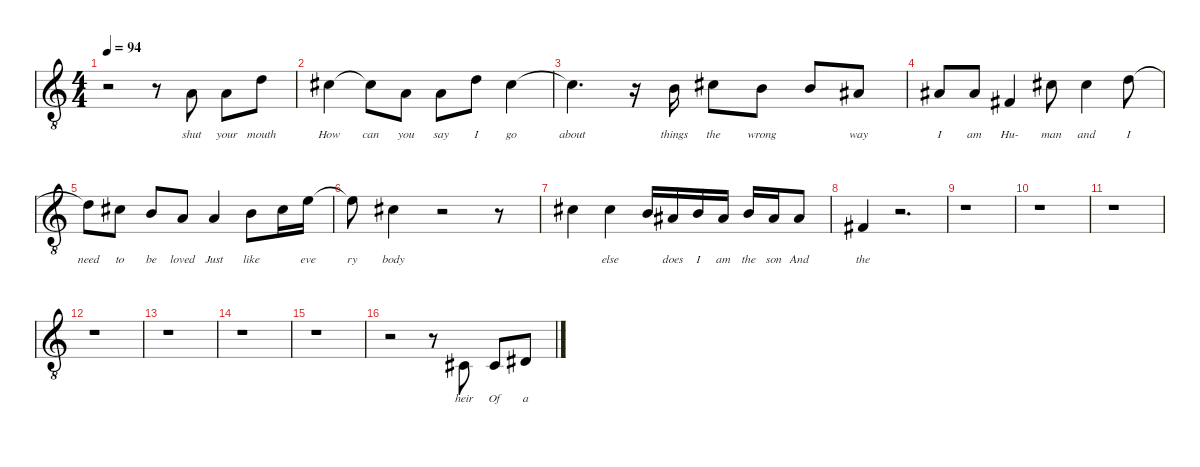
\defaultSystemsLayout 4
\hideDynamics
\bracketExtendMode nobrackets
\singleTrackTrackNamePolicy hidden
\multiTrackTrackNamePolicy hidden
\otherSystemsTrackNameOrientation horizontal
\track ("Morrissey" "pad.synth.") {defaultSystemsLayout 4 instrument pad7halo}
\staff {score}
\tuning (E4 B3 G3 D3 A2 E2)
\ts (4 4)
\tempo 94
\clef g2
\ottava 8vb
\ks c
r.2{dy f beam Down} r.8{beam Down} 7.4.8{lyrics (0 "shut") lyrics (1 "") lyrics (2 "") lyrics (3 "") lyrics (4 "") beam Up} 7.4.8{lyrics (0 "your") lyrics (1 "") lyrics (2 "") lyrics (3 "") lyrics (4 "") beam Down} 7.3.8{lyrics (0 "mouth") lyrics (1 "") lyrics (2 "") lyrics (3 "") lyrics (4 "") beam Down} |
6.3{acc #}.4{lyrics (0 "How") lyrics (1 "") lyrics (2 "") lyrics (3 "") lyrics (4 "") beam Down} 6.3{t acc #}.8{lyrics (0 "can") lyrics (1 "") lyrics (2 "") lyrics (3 "") lyrics (4 "") beam Down} 2.3.8{lyrics (0 "you") lyrics (1 "") lyrics (2 "") lyrics (3 "") lyrics (4 "") beam Down} 2.3.8{lyrics (0 "say") lyrics (1 "") lyrics (2 "") lyrics (3 "") lyrics (4 "") beam Down} 7.3.8{lyrics (0 "I") lyrics (1 "") lyrics (2 "") lyrics (3 "") lyrics (4 "") beam Down} 6.3{acc #}.4{lyrics (0 "go") lyrics (1 "") lyrics (2 "") lyrics (3 "") lyrics (4 "") beam Down} |
6.3{t acc #}.4{d lyrics (0 "about") lyrics (1 "") lyrics (2 "") lyrics (3 "") lyrics (4 "") beam Down} r.16{beam Down} 4.3.16{lyrics (0 "things") lyrics (1 "") lyrics (2 "") lyrics (3 "") lyrics (4 "") beam Down} 6.3{acc #}.8{lyrics (0 "the") lyrics (1 "") lyrics (2 "") lyrics (3 "") lyrics (4 "") beam Down} 4.3.8{lyrics (0 "wrong") lyrics (1 "") lyrics (2 "") lyrics (3 "") lyrics (4 "") beam Down} 4.3.8{beam Up} 3.3{acc #}.8{lyrics (0 "way") lyrics (1 "") lyrics (2 "") lyrics (3 "") lyrics (4 "") beam Up} |
3.3{acc #}.8{lyrics (0 "I") lyrics (1 "") lyrics (2 "") lyrics (3 "") lyrics (4 "") beam Up} 3.3{acc #}.8{lyrics (0 "am") lyrics (1 "") lyrics (2 "") lyrics (3 "") lyrics (4 "") beam Up} 4.4{acc #}.4{lyrics (0 "Hu-") lyrics (1 "") lyrics (2 "") lyrics (3 "") lyrics (4 "") beam Up} 6.3{acc #}.8{lyrics (0 "man") lyrics (1 "") lyrics (2 "") lyrics (3 "") lyrics (4 "") beam Down} 6.3{acc #}.4{lyrics (0 "and") lyrics (1 "") lyrics (2 "") lyrics (3 "") lyrics (4 "") beam Down} 7.3.8{lyrics (0 "I") lyrics (1 "") lyrics (2 "") lyrics (3 "") lyrics (4 "") beam Down} |
7.3{t}.8{lyrics (0 "need") lyrics (1 "") lyrics (2 "") lyrics (3 "") lyrics (4 "") beam Down} 6.3{acc #}.8{lyrics (0 "to") lyrics (1 "") lyrics (2 "") lyrics (3 "") lyrics (4 "") beam Down} 4.3.8{lyrics (0 "be") lyrics (1 "") lyrics (2 "") lyrics (3 "") lyrics (4 "") beam Up} 2.3.8{lyrics (0 "loved") lyrics (1 "") lyrics (2 "") lyrics (3 "") lyrics (4 "") beam Up} 2.3.4{lyrics (0 "Just") lyrics (1 "") lyrics (2 "") lyrics (3 "") lyrics (4 "") beam Up} 4.3.8{lyrics (0 "like") lyrics (1 "") lyrics (2 "") lyrics (3 "") lyrics (4 "") beam Down} 6.3{acc #}.16{beam Down} 9.3.16{lyrics (0 "eve") lyrics (1 "") lyrics (2 "") lyrics (3 "") lyrics (4 "") beam Down} |
9.3{t}.8{lyrics (0 "ry") lyrics (1 "") lyrics (2 "") lyrics (3 "") lyrics (4 "") beam Down} 6.3{acc #}.4{lyrics (0 "body") lyrics (1 "") lyrics (2 "") lyrics (3 "") lyrics (4 "") beam Down} r.2{beam Down} r.8{beam Down} |
6.3{acc #}.4{beam Down} 6.3{acc #}.4{lyrics (0 "else") lyrics (1 "") lyrics (2 "") lyrics (3 "") lyrics (4 "") beam Down} 9.4.16{beam Up} 8.4{acc #}.16{lyrics (0 "does") lyrics (1 "") lyrics (2 "") lyrics (3 "") lyrics (4 "") beam Up} 9.4.16{lyrics (0 "I") lyrics (1 "") lyrics (2 "") lyrics (3 "") lyrics (4 "") beam Up} 8.4{acc #}.16{lyrics (0 "am") lyrics (1 "") lyrics (2 "") lyrics (3 "") lyrics (4 "") beam Up} 4.3.16{lyrics (0 "the") lyrics (1 "") lyrics (2 "") lyrics (3 "") lyrics (4 "") beam Up} 3.3{acc #}.16{lyrics (0 "son") lyrics (1 "") lyrics (2 "") lyrics (3 "") lyrics (4 "") beam Up} 3.3{acc #}.8{lyrics (0 "And") lyrics (1 "") lyrics (2 "") lyrics (3 "") lyrics (4 "") beam Up} |
4.4{acc #}.4{lyrics (0 "the") lyrics (1 "") lyrics (2 "") lyrics (3 "") lyrics (4 "") beam Up} r.2{d beam Up} |
r.1{beam Down} |
r.1{beam Down} |
r.1{beam Down} |
r.1{beam Down} |
r.1{beam Down} |
r.1{beam Down} |
r.1{beam Down} |
r.2{beam Down} r.8{beam Down} 4.5{acc #}.8{lyrics (0 "heir") lyrics (1 "") lyrics (2 "") lyrics (3 "") lyrics (4 "") beam Up} 4.5{acc #}.8{lyrics (0 "Of") lyrics (1 "") lyrics (2 "") lyrics (3 "") lyrics (4 "") beam Up} 6.5{acc #}.8{lyrics (0 "a") lyrics (1 "") lyrics (2 "") lyrics (3 "") lyrics (4 "") beam Up}
